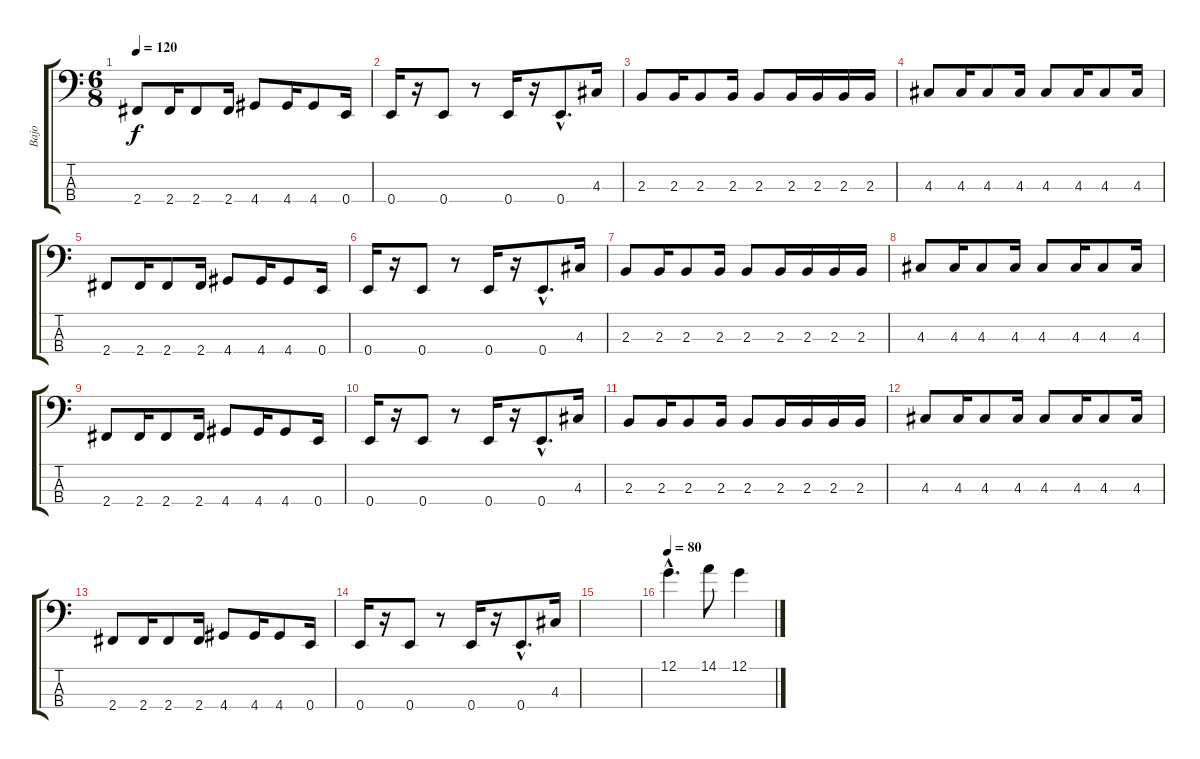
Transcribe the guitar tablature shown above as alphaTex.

\track ("Bajo" "Bajo") {instrument electricbasspick}
\staff {score tabs}
\tuning (G2 D2 A1 E1) {hide}
\ts (6 8)
\tempo 120
\clef f4
\ks c
2.4.8{dy f} 2.4.16 2.4.8 2.4.16 4.4.8 4.4.16 4.4.8 0.4.16 |
0.4.16 r.16 0.4.8 r.8 0.4.16 r.16 0.4{hac}.8{d} 4.3.16 |
2.3.8 2.3.16 2.3.8 2.3.16 2.3.8 2.3.16 2.3.16 2.3.16 2.3.16 |
4.3.8 4.3.16 4.3.8 4.3.16 4.3.8 4.3.16 4.3.8 4.3.16 |
2.4.8 2.4.16 2.4.8 2.4.16 4.4.8 4.4.16 4.4.8 0.4.16 |
0.4.16 r.16 0.4.8 r.8 0.4.16 r.16 0.4{hac}.8{d} 4.3.16 |
2.3.8 2.3.16 2.3.8 2.3.16 2.3.8 2.3.16 2.3.16 2.3.16 2.3.16 |
4.3.8 4.3.16 4.3.8 4.3.16 4.3.8 4.3.16 4.3.8 4.3.16 |
2.4.8 2.4.16 2.4.8 2.4.16 4.4.8 4.4.16 4.4.8 0.4.16 |
0.4.16 r.16 0.4.8 r.8 0.4.16 r.16 0.4{hac}.8{d} 4.3.16 |
2.3.8 2.3.16 2.3.8 2.3.16 2.3.8 2.3.16 2.3.16 2.3.16 2.3.16 |
4.3.8 4.3.16 4.3.8 4.3.16 4.3.8 4.3.16 4.3.8 4.3.16 |
2.4.8 2.4.16 2.4.8 2.4.16 4.4.8 4.4.16 4.4.8 0.4.16 |
0.4.16 r.16 0.4.8 r.8 0.4.16 r.16 0.4{hac}.8{d} 4.3.16 |
|
\tempo 80
12.1{hac}.4{d} 14.1.8 12.1.4
